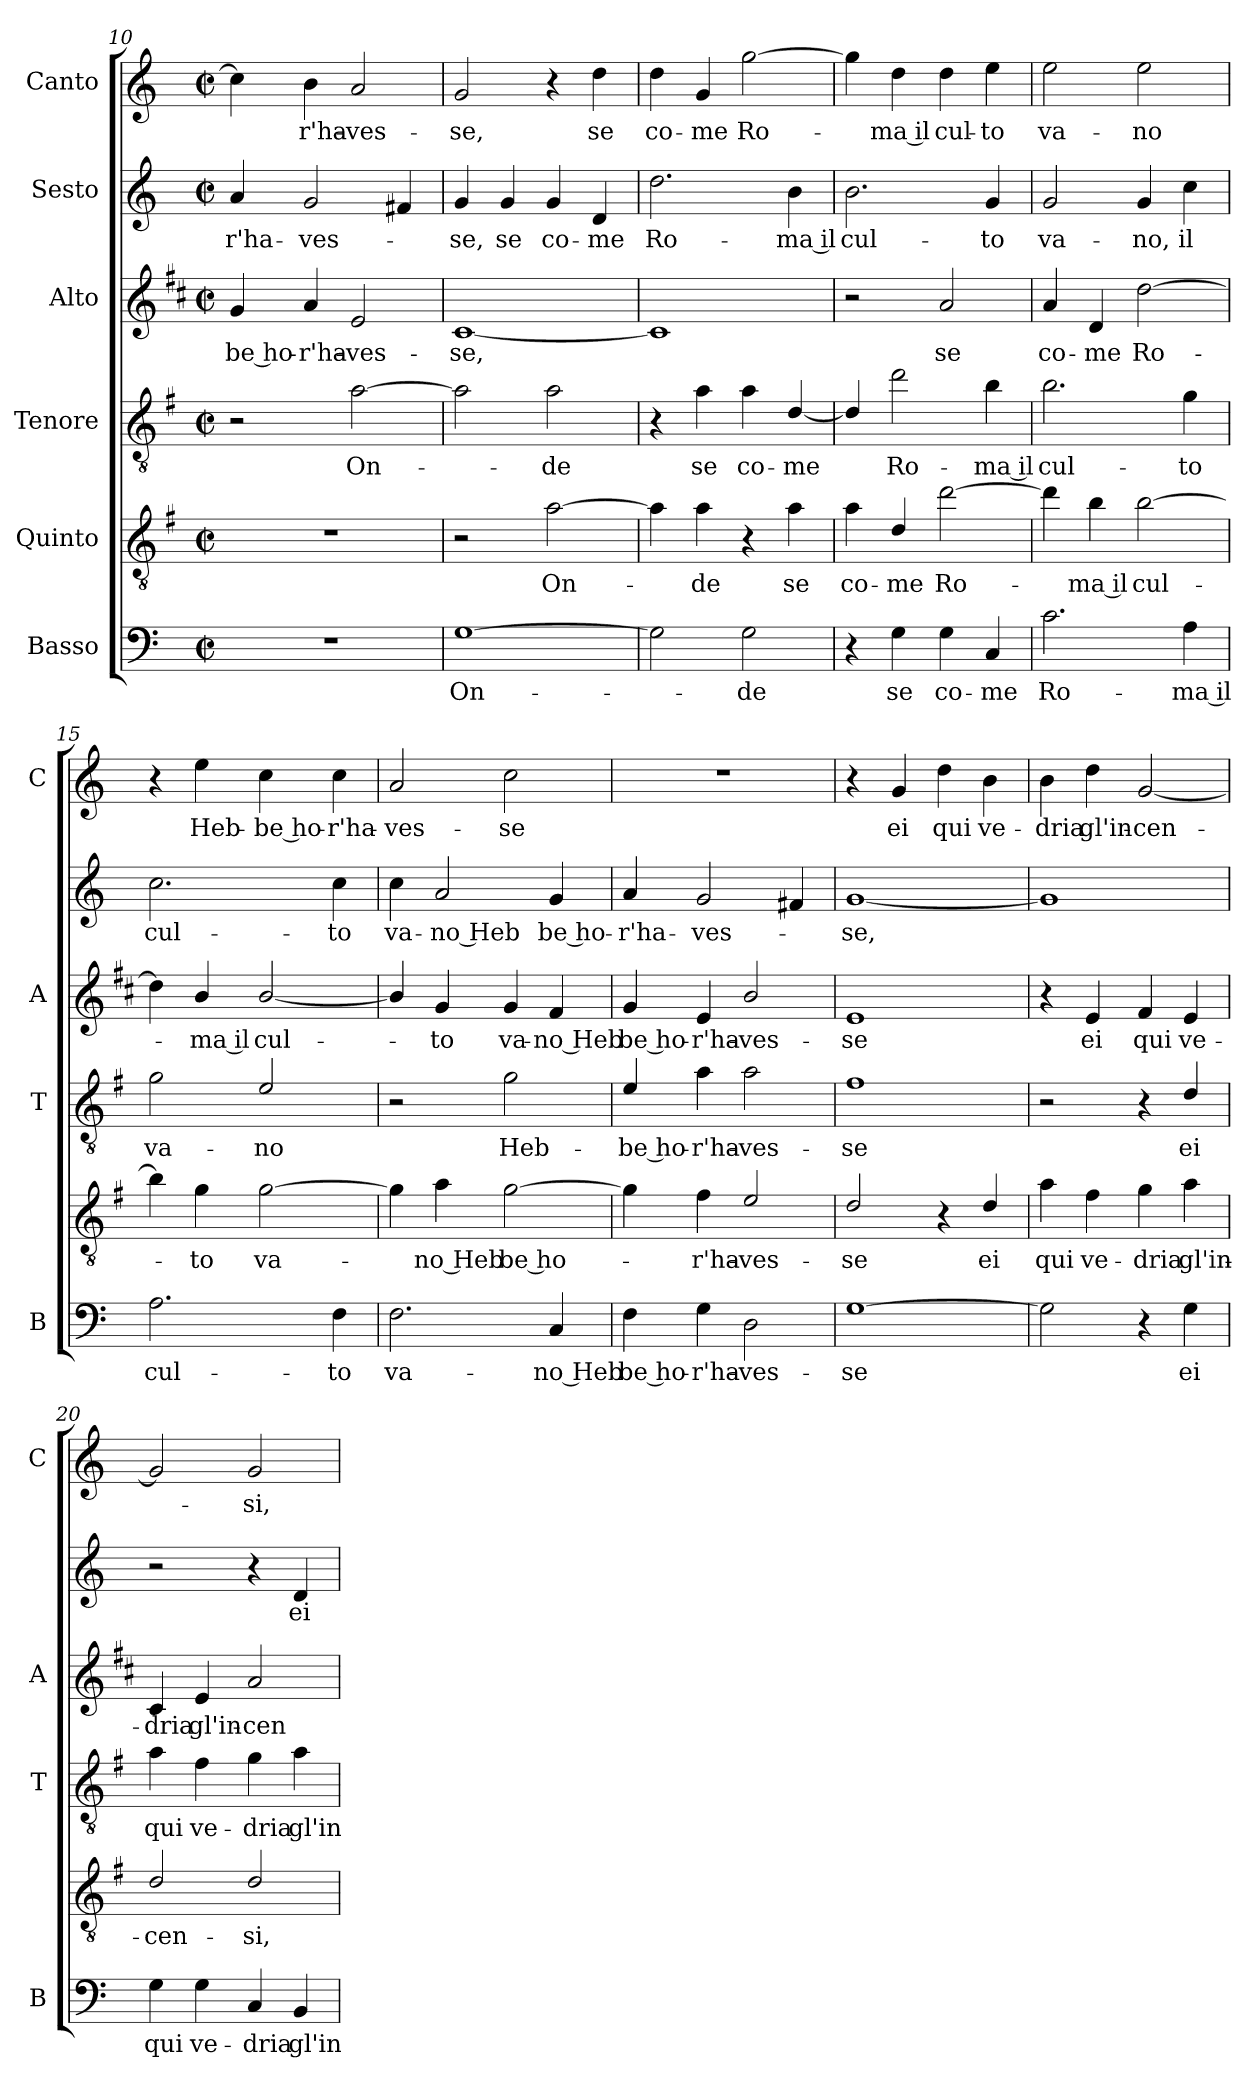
**kern	**text	**kern	**text	**kern	**text	**kern	**text	**kern	**text	**kern	**text
*part6	*part6	*part5	*part5	*part4	*part4	*part3	*part3	*part2	*part2	*part1	*part1
*staff6	*staff6	*staff5	*staff5	*staff4	*staff4	*staff3	*staff3	*staff2	*staff2	*staff1	*staff1
*I"Basso	*	*I"Quinto	*	*I"Tenore	*	*I"Alto	*	*I"Sesto	*	*I"Canto	*
*I'B	*	*	*	*I'T	*	*I'A	*	*	*	*I'C	*
*clefF4	*	*clefGv2	*	*clefGv2	*	*clefG2	*	*clefG2	*	*clefG2	*
*	*	*ITrd4c7	*	*ITrd4c7	*	*ITrd1c2	*	*	*	*	*
*k[]	*	*k[]	*	*k[]	*	*k[]	*	*k[]	*	*k[]	*
*C:	*	*C:	*	*C:	*	*C:	*	*C:	*	*C:	*
*M2/2	*	*M2/2	*	*M2/2	*	*M2/2	*	*M2/2	*	*M2/2	*
*met(c|)	*	*met(c|)	*	*met(c|)	*	*met(c|)	*	*met(c|)	*	*met(c|)	*
=10	=10	=10	=10	=10	=10	=10	=10	=10	=10	=10	=10
!	!	!	!	!	!	!	!LO:LY:b	!	!LO:LY:b	!	!
1r	.	1r	.	2r	.	4f/	be ho-	4a/	-r'ha-	4cc\]	.
!	!	!	!	!	!	!	!LO:LY:b	!	!LO:LY:b	!	!LO:LY:b
.	.	.	.	.	.	4g/	-r'ha-	2g/	-ves-	4b\	-r'ha-
!	!	!	!	!	!LO:LY:b	!	!LO:LY:b	!	!	!	!LO:LY:b
.	.	.	.	[2d\	On-	2d/	-ves-	.	.	2a/	-ves-
.	.	.	.	.	.	.	.	4f#X/	.	.	.
=11	=11	=11	=11	=11	=11	=11	=11	=11	=11	=11	=11
!	!LO:LY:b	!	!	!	!	!	!LO:LY:b	!	!LO:LY:b	!	!LO:LY:b
[1G	On-	2r	.	2d\]	.	[1B	-se,	4g/	-se,	2g/	-se,
!	!	!	!	!	!	!	!	!	!LO:LY:b	!	!
.	.	.	.	.	.	.	.	4g/	se	.	.
!	!	!	!LO:LY:b	!	!LO:LY:b	!	!	!	!LO:LY:b	!	!
.	.	[2d\	On-	2d\	-de	.	.	4g/	co-	4r	.
!	!	!	!	!	!	!	!	!	!LO:LY:b	!	!LO:LY:b
.	.	.	.	.	.	.	.	4d/	-me	4dd\	se
=12	=12	=12	=12	=12	=12	=12	=12	=12	=12	=12	=12
!	!	!	!	!	!	!	!	!	!LO:LY:b	!	!LO:LY:b
2G\]	.	4d\]	.	4r	.	1B]	.	2.dd\	Ro-	4dd\	co-
!	!	!	!LO:LY:b	!	!LO:LY:b	!	!	!	!	!	!LO:LY:b
.	.	4d\	-de	4d\	se	.	.	.	.	4g/	-me
!	!LO:LY:b	!	!	!	!LO:LY:b	!	!	!	!	!	!LO:LY:b
2G\	-de	4r	.	4d\	co-	.	.	.	.	[2gg\	Ro-
!	!	!	!LO:LY:b	!	!LO:LY:b	!	!	!	!LO:LY:b	!	!
.	.	4d\	se	[4G/	-me	.	.	4b\	-ma il	.	.
=13	=13	=13	=13	=13	=13	=13	=13	=13	=13	=13	=13
!	!	!	!LO:LY:b	!	!	!	!	!	!LO:LY:b	!	!
4r	.	4d\	co-	4G/]	.	2r	.	2.b\	cul-	4gg\]	.
!	!LO:LY:b	!	!LO:LY:b	!	!LO:LY:b	!	!	!	!	!	!LO:LY:b
4G\	se	4G/	-me	2g\	Ro-	.	.	.	.	4dd\	-ma il
!	!LO:LY:b	!	!LO:LY:b	!	!	!	!LO:LY:b	!	!	!	!LO:LY:b
4G\	co-	[2g\	Ro-	.	.	2g/	se	.	.	4dd\	cul-
!	!LO:LY:b	!	!	!	!LO:LY:b	!	!	!	!LO:LY:b	!	!LO:LY:b
4C/	-me	.	.	4e\	-ma il	.	.	4g/	-to	4ee\	-to
=14	=14	=14	=14	=14	=14	=14	=14	=14	=14	=14	=14
!	!LO:LY:b	!	!	!	!LO:LY:b	!	!LO:LY:b	!	!LO:LY:b	!	!LO:LY:b
2.c\	Ro-	4g\]	.	2.e\	cul-	4g/	co-	2g/	va-	2ee\	va-
!	!	!	!LO:LY:b	!	!	!	!LO:LY:b	!	!	!	!
.	.	4e\	-ma il	.	.	4c/	-me	.	.	.	.
!	!	!	!LO:LY:b	!	!	!	!LO:LY:b	!	!LO:LY:b	!	!LO:LY:b
.	.	[2e\	cul-	.	.	[2cc\	Ro-	4g/	-no,	2ee\	-no
!	!LO:LY:b	!	!	!	!LO:LY:b	!	!	!	!LO:LY:b	!	!
4A\	-ma il	.	.	4c\	-to	.	.	4cc\	il	.	.
!!LO:PB:g=z
=15	=15	=15	=15	=15	=15	=15	=15	=15	=15	=15	=15
!	!LO:LY:b	!	!	!	!LO:LY:b	!	!	!	!LO:LY:b	!	!
2.A\	cul-	4e\]	.	2c\	va-	4cc\]	.	2.cc\	cul-	4r	.
!	!	!	!LO:LY:b	!	!	!	!LO:LY:b	!	!	!	!LO:LY:b
.	.	4c\	-to	.	.	4a/	-ma il	.	.	4ee\	Heb-
!	!	!	!LO:LY:b	!	!LO:LY:b	!	!LO:LY:b	!	!	!	!LO:LY:b
.	.	[2c\	va-	2A/	-no	[2a/	cul-	.	.	4cc\	-be ho-
!	!LO:LY:b	!	!	!	!	!	!	!	!LO:LY:b	!	!LO:LY:b
4F\	-to	.	.	.	.	.	.	4cc\	-to	4cc\	-r'ha-
=16	=16	=16	=16	=16	=16	=16	=16	=16	=16	=16	=16
!	!LO:LY:b	!	!	!	!	!	!	!	!LO:LY:b	!	!LO:LY:b
2.F\	va-	4c\]	.	2r	.	4a/]	.	4cc\	va-	2a/	-ves-
!	!	!	!LO:LY:b	!	!	!	!LO:LY:b	!	!LO:LY:b	!	!
.	.	4d\	-no Heb	.	.	4f/	-to	2a/	-no Heb	.	.
!	!	!	!LO:LY:b	!	!LO:LY:b	!	!LO:LY:b	!	!	!	!LO:LY:b
.	.	[2c\	be ho-	2c\	Heb-	4f/	va-	.	.	2cc\	-se
!	!LO:LY:b	!	!	!	!	!	!LO:LY:b	!	!LO:LY:b	!	!
4C/	-no Heb	.	.	.	.	4e/	-no Heb	4g/	be ho-	.	.
=17	=17	=17	=17	=17	=17	=17	=17	=17	=17	=17	=17
!	!LO:LY:b	!	!	!	!LO:LY:b	!	!LO:LY:b	!	!LO:LY:b	!	!
4F\	be ho-	4c\]	.	4A/	-be ho-	4f/	be ho-	4a/	-r'ha-	1r	.
!	!LO:LY:b	!	!LO:LY:b	!	!LO:LY:b	!	!LO:LY:b	!	!LO:LY:b	!	!
4G\	-r'ha-	4B\	-r'ha-	4d\	-r'ha-	4d/	-r'ha-	2g/	-ves-	.	.
!	!LO:LY:b	!	!LO:LY:b	!	!LO:LY:b	!	!LO:LY:b	!	!	!	!
2D\	-ves-	2A/	-ves-	2d\	-ves-	2a/	-ves-	.	.	.	.
.	.	.	.	.	.	.	.	4f#X/	.	.	.
=18	=18	=18	=18	=18	=18	=18	=18	=18	=18	=18	=18
!	!LO:LY:b	!	!LO:LY:b	!	!LO:LY:b	!	!LO:LY:b	!	!LO:LY:b	!	!
[1G	-se	2G/	-se	1B	-se	1d	-se	[1g	-se,	4r	.
!	!	!	!	!	!	!	!	!	!	!	!LO:LY:b
.	.	.	.	.	.	.	.	.	.	4g/	ei
!	!	!	!	!	!	!	!	!	!	!	!LO:LY:b
.	.	4r	.	.	.	.	.	.	.	4dd\	qui
!	!	!	!LO:LY:b	!	!	!	!	!	!	!	!LO:LY:b
.	.	4G/	ei	.	.	.	.	.	.	4b\	ve-
=19	=19	=19	=19	=19	=19	=19	=19	=19	=19	=19	=19
!	!	!	!LO:LY:b	!	!	!	!	!	!	!	!LO:LY:b
2G\]	.	4d\	qui	2r	.	4r	.	1g]	.	4b\	-dria
!	!	!	!LO:LY:b	!	!	!	!LO:LY:b	!	!	!	!LO:LY:b
.	.	4B\	ve-	.	.	4d/	ei	.	.	4dd\	gl'in-
!	!	!	!LO:LY:b	!	!	!	!LO:LY:b	!	!	!	!LO:LY:b
4r	.	4c\	-dria	4r	.	4e/	qui	.	.	[2g/	-cen-
!	!LO:LY:b	!	!LO:LY:b	!	!LO:LY:b	!	!LO:LY:b	!	!	!	!
4G\	ei	4d\	gl'in-	4G/	ei	4d/	ve-	.	.	.	.
=20	=20	=20	=20	=20	=20	=20	=20	=20	=20	=20	=20
!	!LO:LY:b	!	!LO:LY:b	!	!LO:LY:b	!	!LO:LY:b	!	!	!	!
4G\	qui	2G/	-cen-	4d\	qui	4B/	-dria	2r	.	2g/]	.
!	!LO:LY:b	!	!	!	!LO:LY:b	!	!LO:LY:b	!	!	!	!
4G\	ve-	.	.	4B\	ve-	4d/	gl'in-	.	.	.	.
!	!LO:LY:b	!	!LO:LY:b	!	!LO:LY:b	!	!LO:LY:b	!	!	!	!LO:LY:b
4C/	-dria	2G/	-si,	4c\	-dria	2g/	-cen-	4r	.	2g/	-si,
!	!LO:LY:b	!	!	!	!LO:LY:b	!	!	!	!LO:LY:b	!	!
4BB/	gl'in-	.	.	4d\	gl'in-	.	.	4d/	ei	.	.
=	=	=	=	=	=	=	=	=	=	=	=
*-	*-	*-	*-	*-	*-	*-	*-	*-	*-	*-	*-
